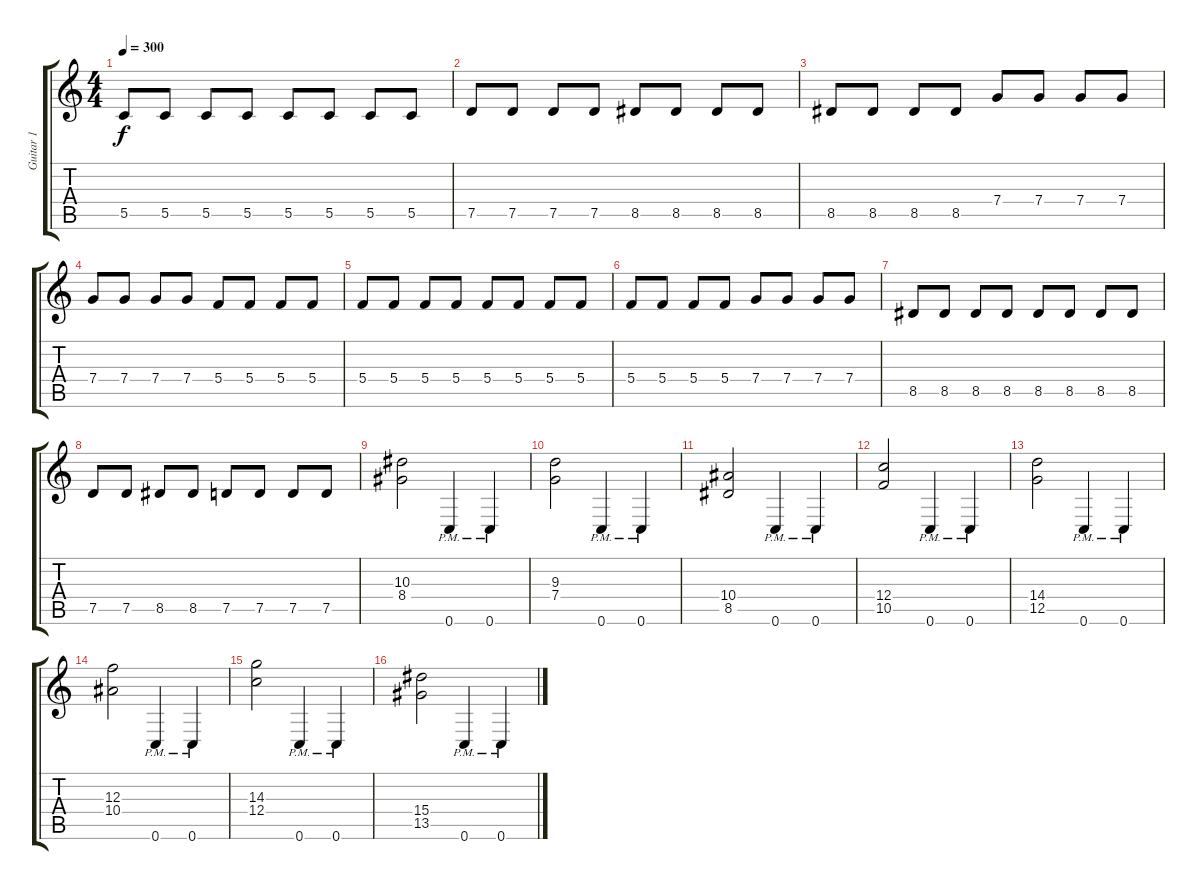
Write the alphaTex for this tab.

\track ("Guitar 1" "Guitar 1") {instrument distortionguitar}
\staff {score tabs}
\tuning (D4 A3 F3 C3 G2 C2) {hide}
\ts (4 4)
\tempo 300
\clef g2
\ks c
5.5.8{dy f} 5.5.8 5.5.8 5.5.8 5.5.8 5.5.8 5.5.8 5.5.8 |
7.5.8 7.5.8 7.5.8 7.5.8 8.5.8 8.5.8 8.5.8 8.5.8 |
8.5.8 8.5.8 8.5.8 8.5.8 7.4.8 7.4.8 7.4.8 7.4.8 |
7.4.8 7.4.8 7.4.8 7.4.8 5.4.8 5.4.8 5.4.8 5.4.8 |
5.4.8 5.4.8 5.4.8 5.4.8 5.4.8 5.4.8 5.4.8 5.4.8 |
5.4.8 5.4.8 5.4.8 5.4.8 7.4.8 7.4.8 7.4.8 7.4.8 |
8.5.8 8.5.8 8.5.8 8.5.8 8.5.8 8.5.8 8.5.8 8.5.8 |
7.5.8 7.5.8 8.5.8 8.5.8 7.5.8 7.5.8 7.5.8 7.5.8 |
(10.3 8.4).2 0.6{pm}.4 0.6{pm}.4 |
(9.3 7.4).2 0.6{pm}.4 0.6{pm}.4 |
(10.4 8.5).2 0.6{pm}.4 0.6{pm}.4 |
(12.4 10.5).2 0.6{pm}.4 0.6{pm}.4 |
(14.4 12.5).2 0.6{pm}.4 0.6{pm}.4 |
(12.3 10.4).2 0.6{pm}.4 0.6{pm}.4 |
(14.3 12.4).2 0.6{pm}.4 0.6{pm}.4 |
(15.4 13.5).2 0.6{pm}.4 0.6{pm}.4
